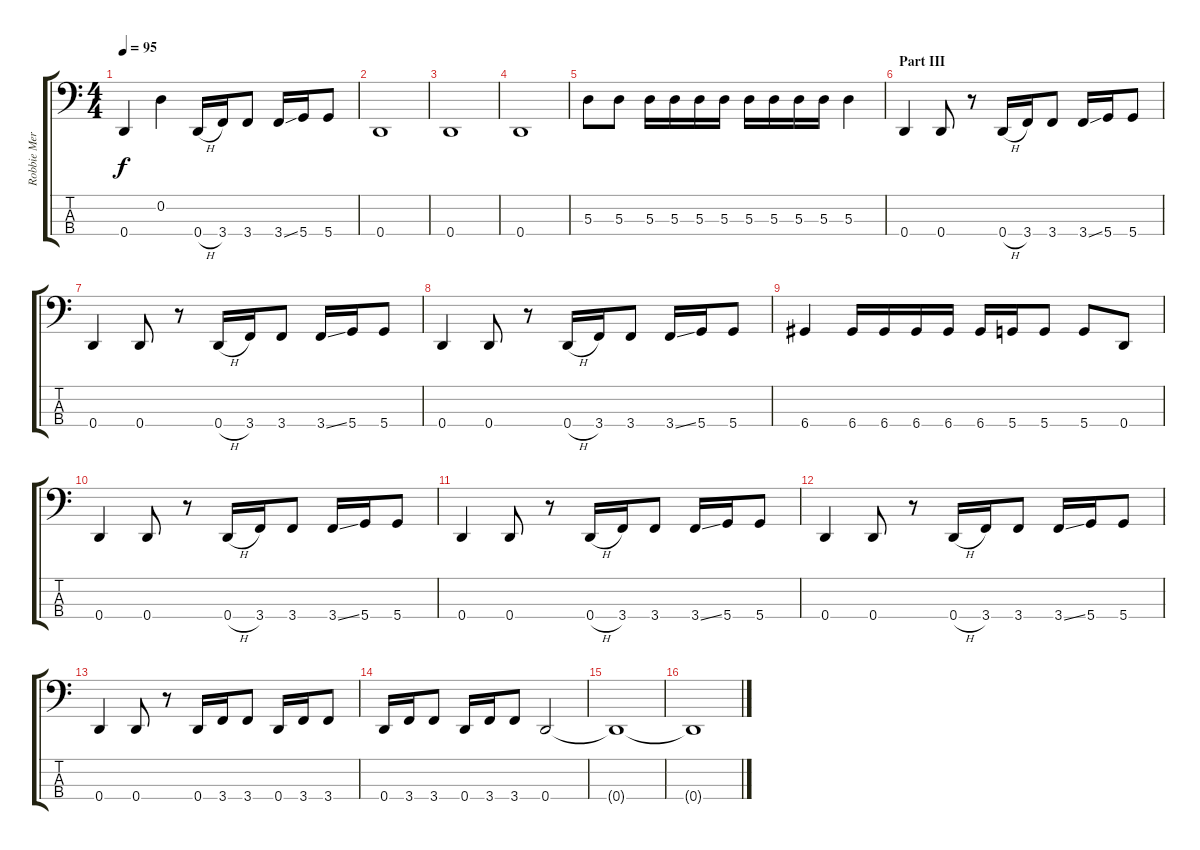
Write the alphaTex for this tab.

\track ("Robbie Merill - Bass" "Robbie Mer") {instrument electricbassfinger}
\staff {score tabs}
\tuning (G2 D2 A1 D1) {hide}
\ts (4 4)
\tempo 95
\clef f4
\ks c
0.4.4{dy f} 0.2.4 0.4{h}.16 3.4.16 3.4.8 3.4{ss}.16 5.4.16 5.4.8 |
0.4.1 |
0.4.1 |
0.4.1 |
5.3.8 5.3.8 5.3.16 5.3.16 5.3.16 5.3.16 5.3.16 5.3.16 5.3.16 5.3.16 5.3.4 |
\section ("" "Part III")
0.4.4 0.4.8 r.8 0.4{h}.16 3.4.16 3.4.8 3.4{ss}.16 5.4.16 5.4.8 |
0.4.4 0.4.8 r.8 0.4{h}.16 3.4.16 3.4.8 3.4{ss}.16 5.4.16 5.4.8 |
0.4.4 0.4.8 r.8 0.4{h}.16 3.4.16 3.4.8 3.4{ss}.16 5.4.16 5.4.8 |
6.4.4 6.4.16 6.4.16 6.4.16 6.4.16 6.4.16 5.4.16 5.4.8 5.4.8 0.4.8 |
0.4.4 0.4.8 r.8 0.4{h}.16 3.4.16 3.4.8 3.4{ss}.16 5.4.16 5.4.8 |
0.4.4 0.4.8 r.8 0.4{h}.16 3.4.16 3.4.8 3.4{ss}.16 5.4.16 5.4.8 |
0.4.4 0.4.8 r.8 0.4{h}.16 3.4.16 3.4.8 3.4{ss}.16 5.4.16 5.4.8 |
0.4.4 0.4.8 r.8 0.4.16 3.4.16 3.4.8 0.4.16 3.4.16 3.4.8 |
0.4.16 3.4.16 3.4.8 0.4.16 3.4.16 3.4.8 0.4.2 |
0.4{t}.1 |
0.4{t}.1
